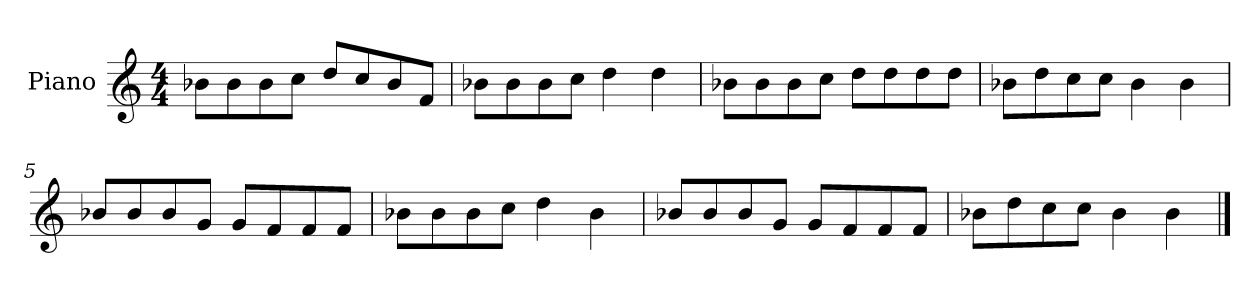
**kern
*part1
*staff1
*I"Piano
*I'P-no
*clefG2
*k[]
*M4/4
*MM90
=1
8b-X\L
8b-\
8b-\
8cc\J
8dd/L
8cc/
8b-/
8f/J
=2
8b-X\L
8b-\
8b-\
8cc\J
4dd\
4dd\
=3
8b-X\L
8b-\
8b-\
8cc\J
8dd\L
8dd\
8dd\
8dd\J
=4
8b-X\L
8dd\
8cc\
8cc\J
4b-\
4b-\
=5
8b-X/L
8b-/
8b-/
8g/J
8g/L
8f/
8f/
8f/J
!!LO:LB:g=z
=6
8b-X\L
8b-\
8b-\
8cc\J
4dd\
4b-\
=7
8b-X/L
8b-/
8b-/
8g/J
8g/L
8f/
8f/
8f/J
=8
8b-X\L
8dd\
8cc\
8cc\J
4b-\
4b-\
==
*-
